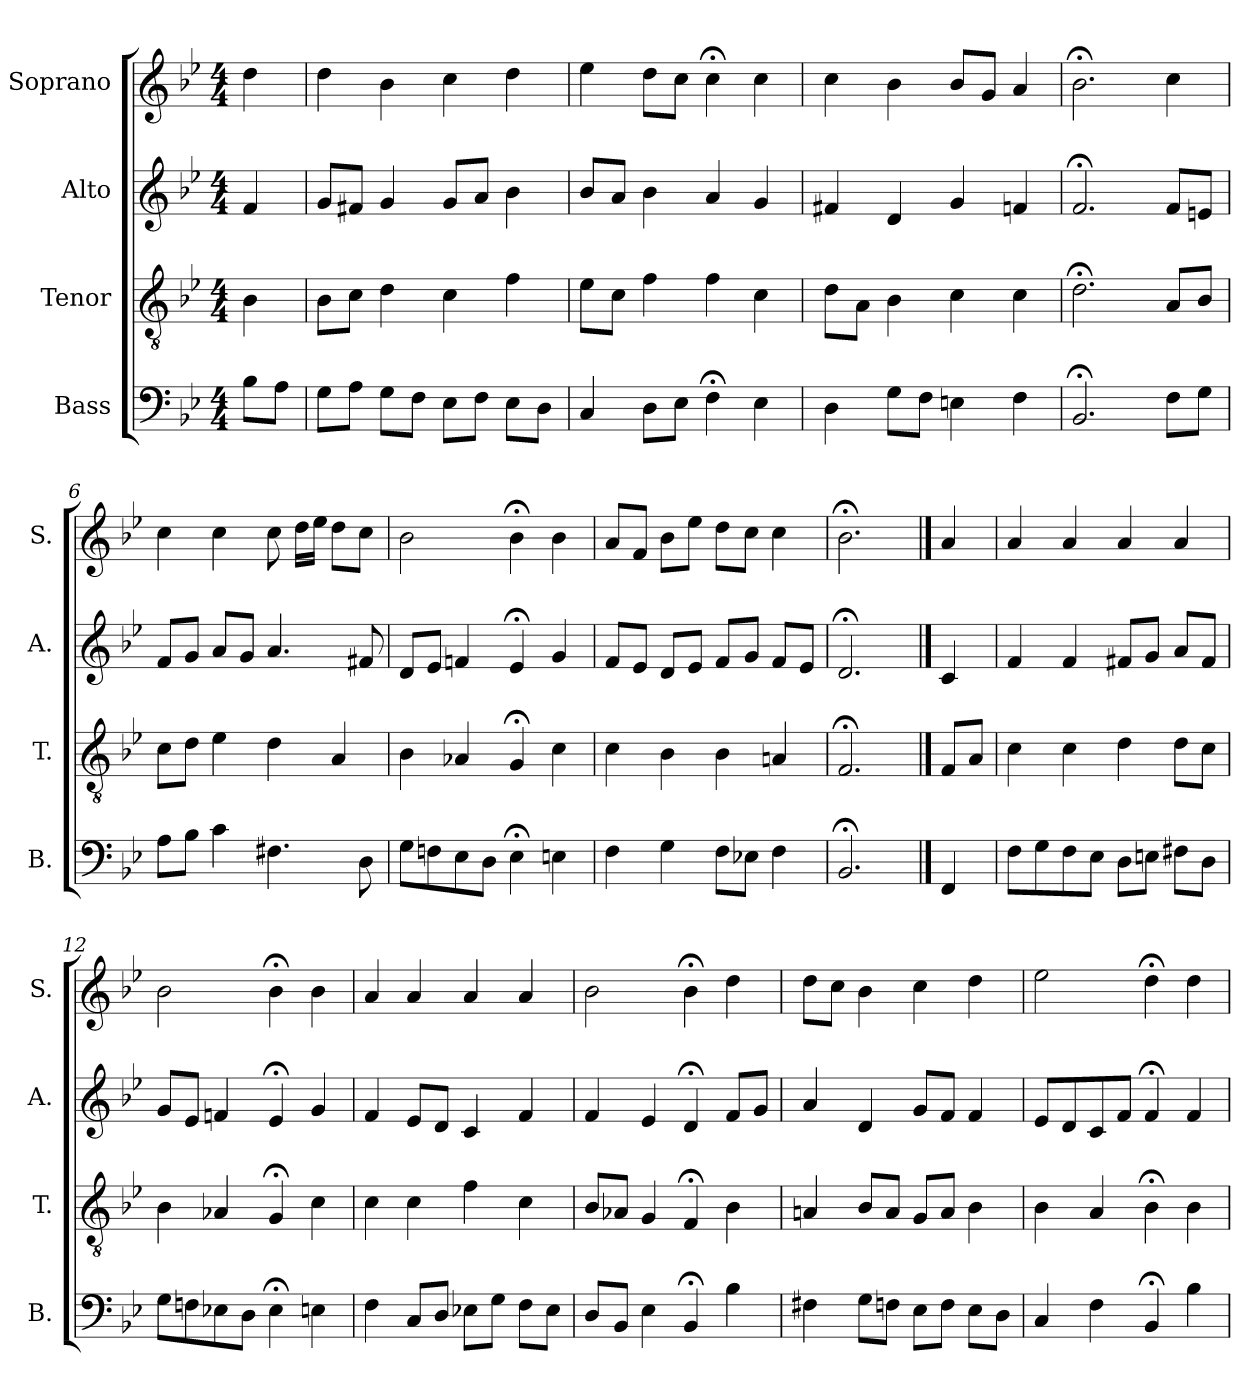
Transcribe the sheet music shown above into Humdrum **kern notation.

**kern	**kern	**kern	**kern
*part4	*part3	*part2	*part1
*staff4	*staff3	*staff2	*staff1
*I"Bass	*I"Tenor	*I"Alto	*I"Soprano
*I'B.	*I'T.	*I'A.	*I'S.
*clefF4	*clefGv2	*clefG2	*clefG2
*	*ITrd7c12	*	*
*k[b-e-]	*k[b-e-]	*k[b-e-]	*k[b-e-]
*B-:	*B-:	*B-:	*B-:
*M4/4	*M4/4	*M4/4	*M4/4
=1	=1	=1	=1
8B-\L	4BB-\	4f/	4dd\
8A\J	.	.	.
=2	=2	=2	=2
8G\L	8BB-\L	8g/L	4dd\
8A\J	8C\J	8f#X/J	.
8G\L	4D\	4g/	4b-\
8F\J	.	.	.
8E-\L	4C\	8g/L	4cc\
8F\J	.	8a/J	.
8E-\L	4F\	4b-\	4dd\
8D\J	.	.	.
=3	=3	=3	=3
4C/	8E-\L	8b-/L	4ee-\
.	8C\J	8a/J	.
8D\L	4F\	4b-\	8dd\L
8E-\J	.	.	8cc\J
4F;<\	4F\	4a/	4cc;<\
4E-\	4C\	4g/	4cc\
=4	=4	=4	=4
4D\	8D\L	4f#X/	4cc\
.	8AA\J	.	.
8G\L	4BB-\	4d/	4b-\
8F\J	.	.	.
4En\	4C\	4g/	8b-/L
.	.	.	8g/J
4F\	4C\	4fn/	4a/
=5	=5	=5	=5
2.BB-;</	2.D;<\	2.f;</	2.b-;<\
8F\L	8AA/L	8f/L	4cc\
8G\J	8BB-/J	8en/J	.
!!LO:LB:g=z
=6	=6	=6	=6
8A\L	8C\L	8f/L	4cc\
8B-\J	8D\J	8g/J	.
4c\	4E-\	8a/L	4cc\
.	.	8g/J	.
4.F#X\	4D\	4.a/	8cc\
.	.	.	16dd\LL
.	.	.	16ee-\JJ
.	4AA/	.	8dd\L
8D\	.	8f#X/	8cc\J
=7	=7	=7	=7
8G\L	4BB-\	8d/L	2b-\
8Fn\	.	8e-/J	.
8E-\	4AA-X/	4fn/	.
8D\J	.	.	.
4E-;<\	4GG;</	4e-;</	4b-;<\
4En\	4C\	4g/	4b-\
=8	=8	=8	=8
4F\	4C\	8f/L	8a/L
.	.	8e-/J	8f/J
4G\	4BB-\	8d/L	8b-\L
.	.	8e-/J	8ee-\J
8F\L	4BB-\	8f/L	8dd\L
8E-X\J	.	8g/J	8cc\J
4F\	4AAn/	8f/L	4cc\
.	.	8e-/J	.
=9	=9	=9	=9
2.BB-;</	2.FF;</	2.d;</	2.b-;<\
==10	==10	==10	==10
4FF/	8FF/L	4c/	4a/
.	8AA/J	.	.
!!LO:PB:g=z
=11	=11	=11	=11
8F\L	4C\	4f/	4a/
8G\	.	.	.
8F\	4C\	4f/	4a/
8E-\J	.	.	.
8D\L	4D\	8f#X/L	4a/
8En\J	.	8g/J	.
8F#X\L	8D\L	8a/L	4a/
8D\J	8C\J	8f#/J	.
=12	=12	=12	=12
8G\L	4BB-\	8g/L	2b-\
8Fn\	.	8e-/J	.
8E-X\	4AA-X/	4fn/	.
8D\J	.	.	.
4E-;<\	4GG;</	4e-;</	4b-;<\
4En\	4C\	4g/	4b-\
=13	=13	=13	=13
4F\	4C\	4f/	4a/
8C/L	4C\	8e-/L	4a/
8D/J	.	8d/J	.
8E-X\L	4F\	4c/	4a/
8G\J	.	.	.
8F\L	4C\	4f/	4a/
8E-\J	.	.	.
=14	=14	=14	=14
8D/L	8BB-/L	4f/	2b-\
8BB-/J	8AA-X/J	.	.
4E-\	4GG/	4e-/	.
4BB-;</	4FF;</	4d;</	4b-;<\
4B-\	4BB-\	8f/L	4dd\
.	.	8g/J	.
!!LO:LB:g=z
=15	=15	=15	=15
4F#X\	4AAn/	4a/	8dd\L
.	.	.	8cc\J
8G\L	8BB-/L	4d/	4b-\
8Fn\J	8AA/J	.	.
8E-\L	8GG/L	8g/L	4cc\
8F\J	8AA/J	8f/J	.
8E-\L	4BB-\	4f/	4dd\
8D\J	.	.	.
=16	=16	=16	=16
4C/	4BB-\	8e-/L	2ee-\
.	.	8d/	.
4F\	4AA/	8c/	.
.	.	8f/J	.
4BB-;</	4BB-;<\	4f;</	4dd;<\
4B-\	4BB-\	4f/	4dd\
=	=	=	=
*-	*-	*-	*-
